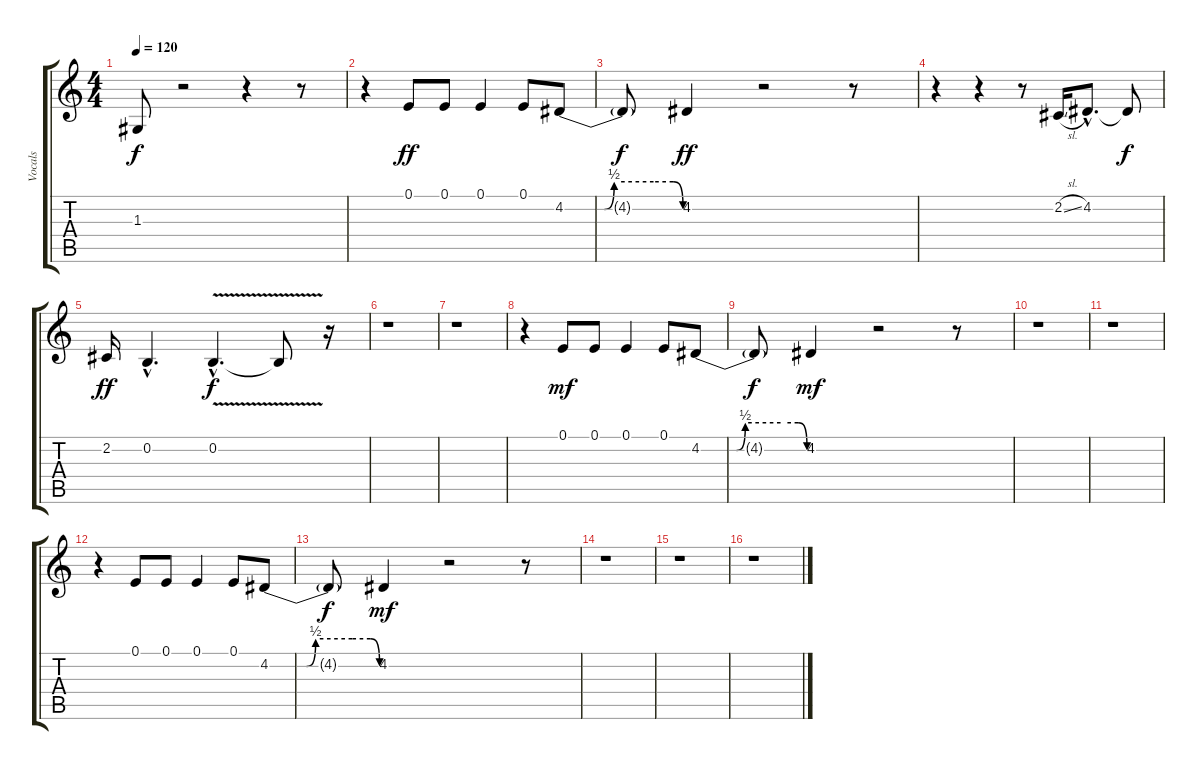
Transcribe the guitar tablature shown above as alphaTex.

\track ("Vocals" "Vocals") {instrument lead2sawtooth}
\staff {score tabs}
\tuning (E4 B3 G3 D3 A2 E2) {hide}
\ts (4 4)
\tempo 120
\clef g2
\ks c
1.3{t}.8{dy f} r.2 r.4 r.8 |
r.4 0.1.8{dy ff} 0.1.8 0.1.4 0.1.8 4.2{be (custom 0 0 20 0 25 2 45 2 55 2 60 0)}.8 |
4.2{t}.8{dy f} 4.2.4{dy ff} r.2 r.8 |
r.4 r.4 r.8 2.2{sl}.16 4.2{hac}.8{d} 4.2{t}.8{dy f} |
2.2.16{dy ff} 0.2{hac}.4{d} 0.2{v hac}.4{d dy f} 0.2{t}.8 r.16 |
r.1 |
r.1 |
r.4 0.1.8{dy mf} 0.1.8 0.1.4 0.1.8 4.2{be (custom 0 0 20 0 25 2 45 2 55 2 60 0)}.8 |
4.2{t}.8{dy f} 4.2.4{dy mf} r.2 r.8 |
r.1 |
r.1 |
r.4 0.1.8 0.1.8 0.1.4 0.1.8 4.2{be (custom 0 0 20 0 25 2 45 2 55 2 60 0)}.8 |
4.2{t}.8{dy f} 4.2.4{dy mf} r.2 r.8 |
r.1 |
r.1 |
r.1
